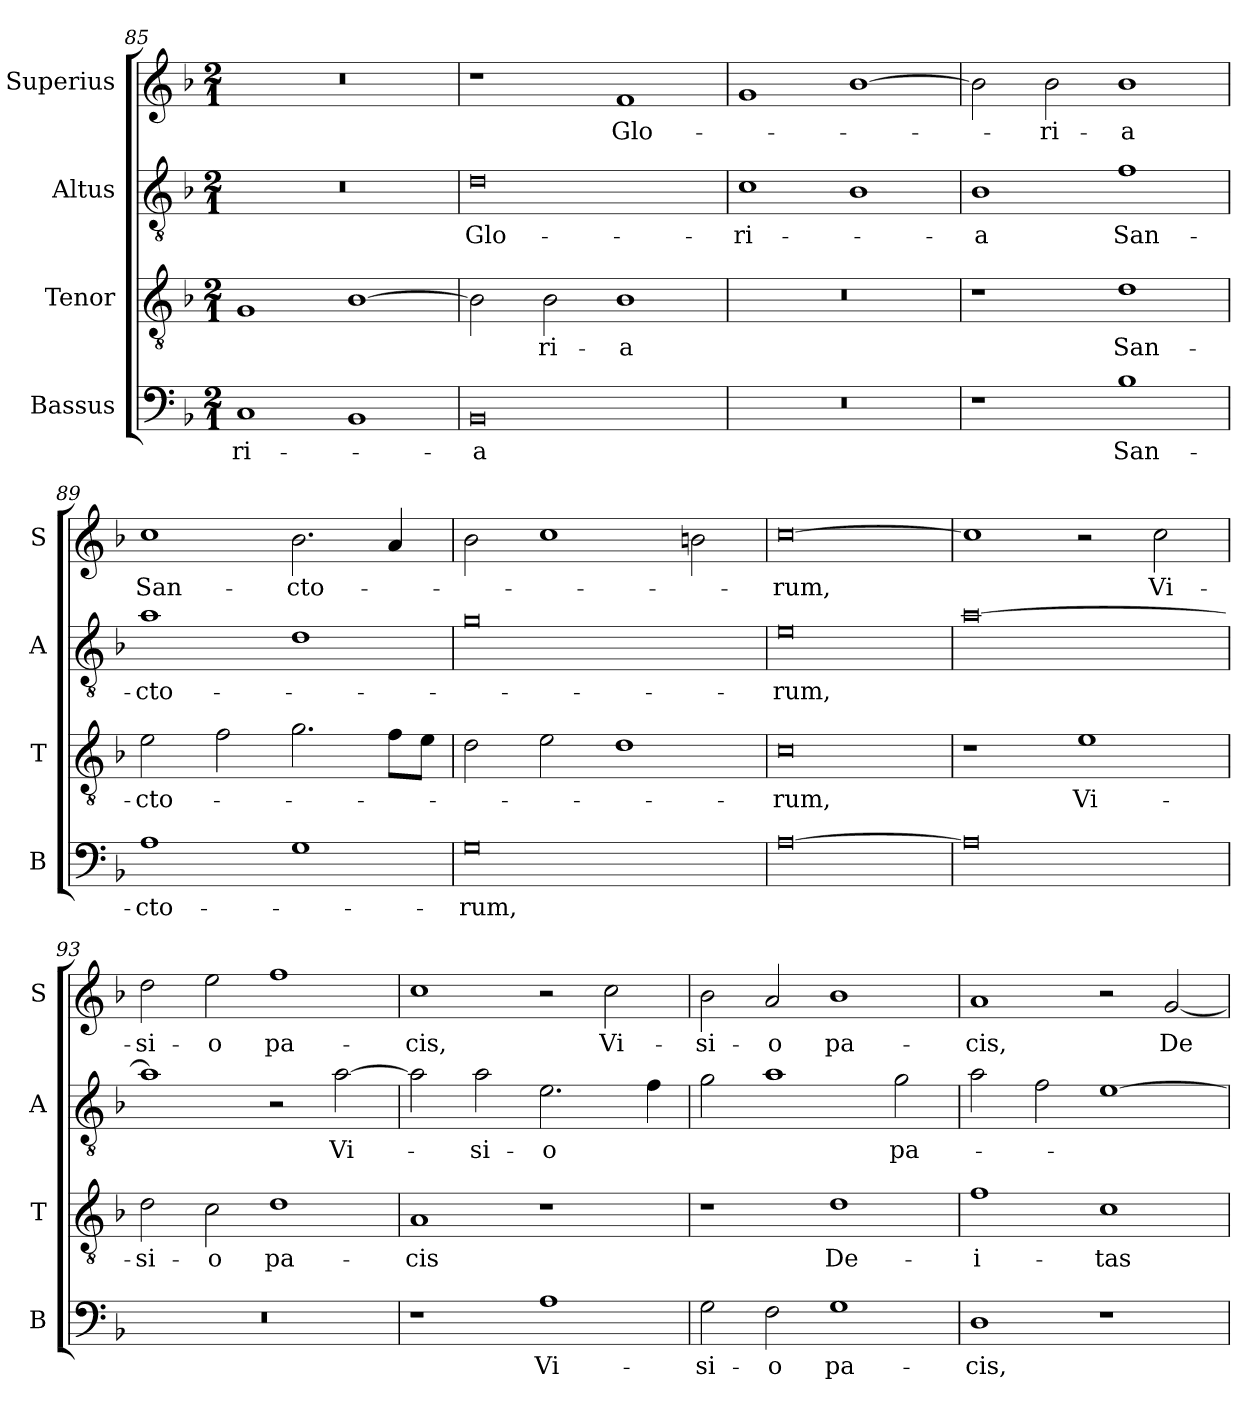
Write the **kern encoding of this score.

**kern	**text	**kern	**text	**kern	**text	**kern	**text
*part4	*part4	*part3	*part3	*part2	*part2	*part1	*part1
*staff4	*staff4	*staff3	*staff3	*staff2	*staff2	*staff1	*staff1
*I"Bassus	*	*I"Tenor	*	*I"Altus	*	*I"Superius	*
*I'B	*	*I'T	*	*I'A	*	*I'S	*
*clefF4	*	*clefGv2	*	*clefGv2	*	*clefG2	*
*k[b-]	*	*k[b-]	*	*k[b-]	*	*k[b-]	*
*F:	*	*F:	*	*F:	*	*F:	*
*M2/1	*	*M2/1	*	*M2/1	*	*M2/1	*
=85	=85	=85	=85	=85	=85	=85	=85
1C	-ri-	1G	.	0r	.	0r	.
1BB-	.	[1B-	.	.	.	.	.
=86	=86	=86	=86	=86	=86	=86	=86
0BB-	-a	2B-]	.	0d	Glo-	1r	.
.	.	2B-	-ri-	.	.	.	.
.	.	1B-	-a	.	.	1f	Glo-
=87	=87	=87	=87	=87	=87	=87	=87
0r	.	0r	.	1c	-ri-	1g	.
.	.	.	.	1B-	.	[1b-	.
=88	=88	=88	=88	=88	=88	=88	=88
1r	.	1r	.	1B-	-a	2b-]	.
.	.	.	.	.	.	2b-	-ri-
1B-	San-	1d	San-	1f	San-	1b-	-a
=89	=89	=89	=89	=89	=89	=89	=89
1A	-cto-	2e	-cto-	1a	-cto-	1cc	San-
.	.	2f	.	.	.	.	.
1G	.	2.g	.	1d	.	2.b-	-cto-
.	.	8fL	.	.	.	4a	.
.	.	8eJ	.	.	.	.	.
=90	=90	=90	=90	=90	=90	=90	=90
0G	-rum,	2d	.	0g	.	2b-	.
.	.	2e	.	.	.	1cc	.
.	.	1d	.	.	.	.	.
.	.	.	.	.	.	2bn	.
=91	=91	=91	=91	=91	=91	=91	=91
[0A	.	0c	-rum,	0e	-rum,	[0cc	-rum,
=92	=92	=92	=92	=92	=92	=92	=92
0A]	.	1r	.	[0a	.	1cc]	.
.	.	1e	Vi-	.	.	2r	.
.	.	.	.	.	.	2cc	Vi-
=93	=93	=93	=93	=93	=93	=93	=93
0r	.	2d	-si-	1a]	.	2dd	-si-
.	.	2c	-o	.	.	2ee	-o
.	.	1d	pa-	2r	.	1ff	pa-
.	.	.	.	[2a	Vi-	.	.
=94	=94	=94	=94	=94	=94	=94	=94
1r	.	1A	-cis	2a]	.	1cc	-cis,
.	.	.	.	2a	-si-	.	.
1A	Vi-	1r	.	2.e	-o	2r	.
.	.	.	.	.	.	2cc	Vi-
.	.	.	.	4f	.	.	.
=95	=95	=95	=95	=95	=95	=95	=95
2G	-si-	1r	.	2g	.	2b-	-si-
2F	-o	.	.	1a	.	2a	-o
1G	pa-	1d	De-	.	.	1b-	pa-
.	.	.	.	2g	pa-	.	.
=96	=96	=96	=96	=96	=96	=96	=96
1D	-cis,	1f	-i-	2a	.	1a	-cis,
.	.	.	.	2f	.	.	.
1r	.	1c	-tas	[1e	.	2r	.
.	.	.	.	.	.	[2g	De-
=	=	=	=	=	=	=	=
*-	*-	*-	*-	*-	*-	*-	*-
